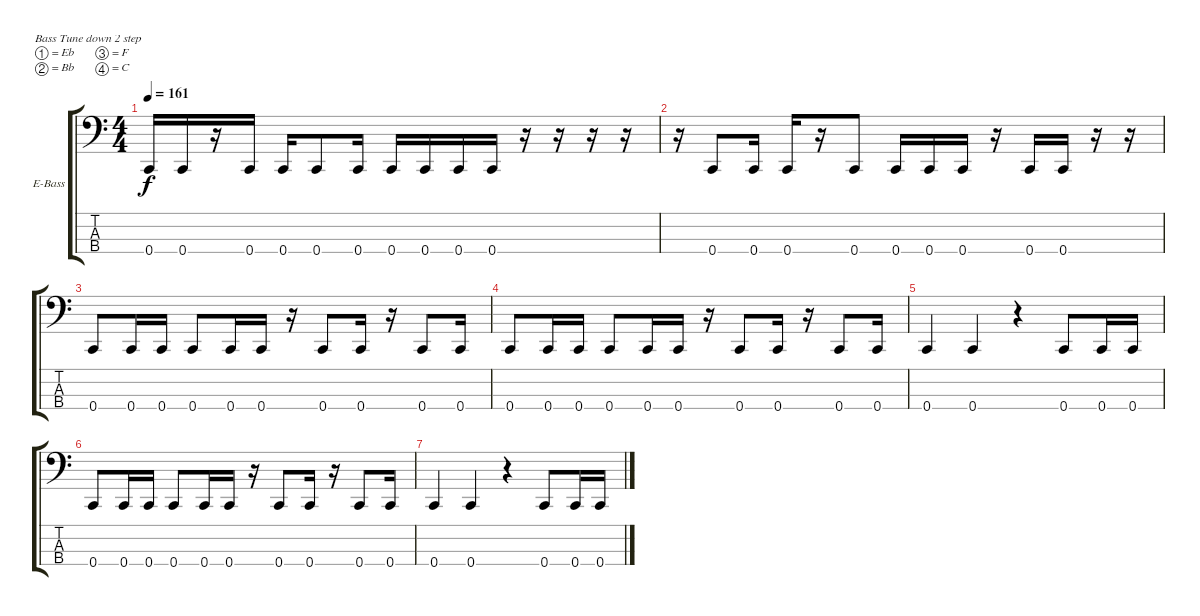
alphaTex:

\bracketExtendMode groupsimilarinstruments
\firstSystemTrackNameOrientation horizontal
\otherSystemsTrackNameOrientation horizontal
\track ("alex" "E-Bass") {instrument electricbassfinger}
\staff {score tabs}
\tuning (Eb2 Bb1 F1 C1)
\ts (4 4)
\tempo 161
\clef f4
\ks c
0.4.16{dy f} 0.4.16 r.16 0.4.16 0.4.16 0.4.8 0.4.16 0.4.16 0.4.16 0.4.16 0.4.16 r.16 r.16 r.16 r.16 |
r.16 0.4.8 0.4.16 0.4.16 r.16 0.4.8 0.4.16 0.4.16 0.4.16 r.16 0.4.16 0.4.16 r.16 r.16 |
0.4.8 0.4.16 0.4.16 0.4.8 0.4.16 0.4.16 r.16 0.4.8 0.4.16 r.16 0.4.8 0.4.16 |
0.4.8 0.4.16 0.4.16 0.4.8 0.4.16 0.4.16 r.16 0.4.8 0.4.16 r.16 0.4.8 0.4.16 |
0.4.4 0.4.4 r.4 0.4.8 0.4.16 0.4.16 |
0.4.8 0.4.16 0.4.16 0.4.8 0.4.16 0.4.16 r.16 0.4.8 0.4.16 r.16 0.4.8 0.4.16 |
0.4.4 0.4.4 r.4 0.4.8 0.4.16 0.4.16
